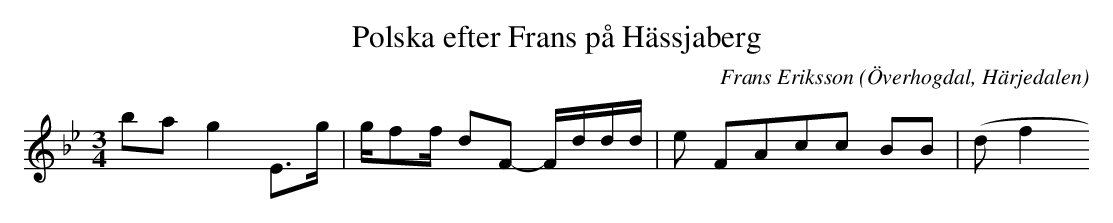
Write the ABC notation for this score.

X:1
T:Polska efter Frans på Hässjaberg
O:Överhogdal, Härjedalen
M:3/4
C:Frans Eriksson
K:Bb
ba g2 E>g |g/ff/- dF- F/d/d/d/|e2/3 F4/3A4/3c2/3c2/3 B2/3B2/3|(d4/3 f2
